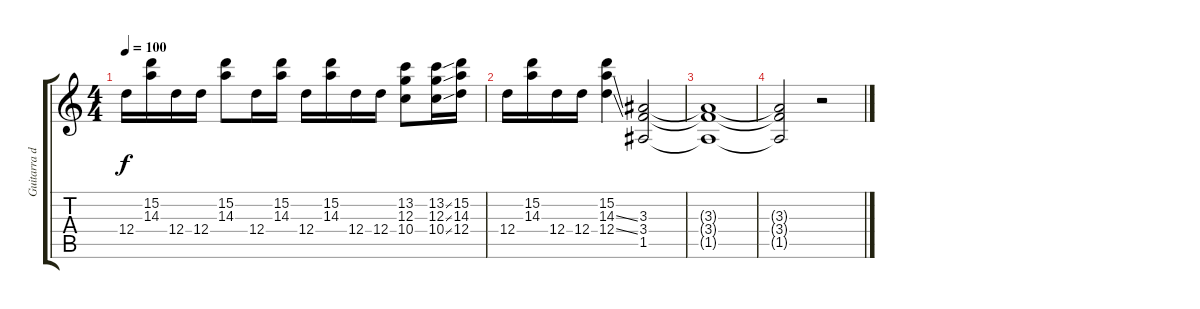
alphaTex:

\track ("Guitarra dist" "Guitarra d") {instrument distortionguitar}
\staff {score tabs}
\tuning (E4 B3 G3 D3 A2 E2) {hide}
\ts (4 4)
\tempo 100
\clef g2
\ks c
12.4.16{dy f} (15.2 14.3).16 12.4.16 12.4.16 (15.2 14.3).8 12.4.16 (15.2 14.3).16 12.4.16 (15.2 14.3).16 12.4.16 12.4.16 (13.2 12.3 10.4).8 (13.2{ss} 12.3{ss} 10.4{ss}).16 (15.2 14.3 12.4).16 |
12.4.16 (15.2 14.3).16 12.4.16 12.4.16 (15.2 14.3{ss} 12.4{ss}).4 (3.3 3.4 1.5).2 |
(3.3{t} 3.4{t} 1.5{t}).1 |
(3.3{t} 3.4{t} 1.5{t}).2 r.2
